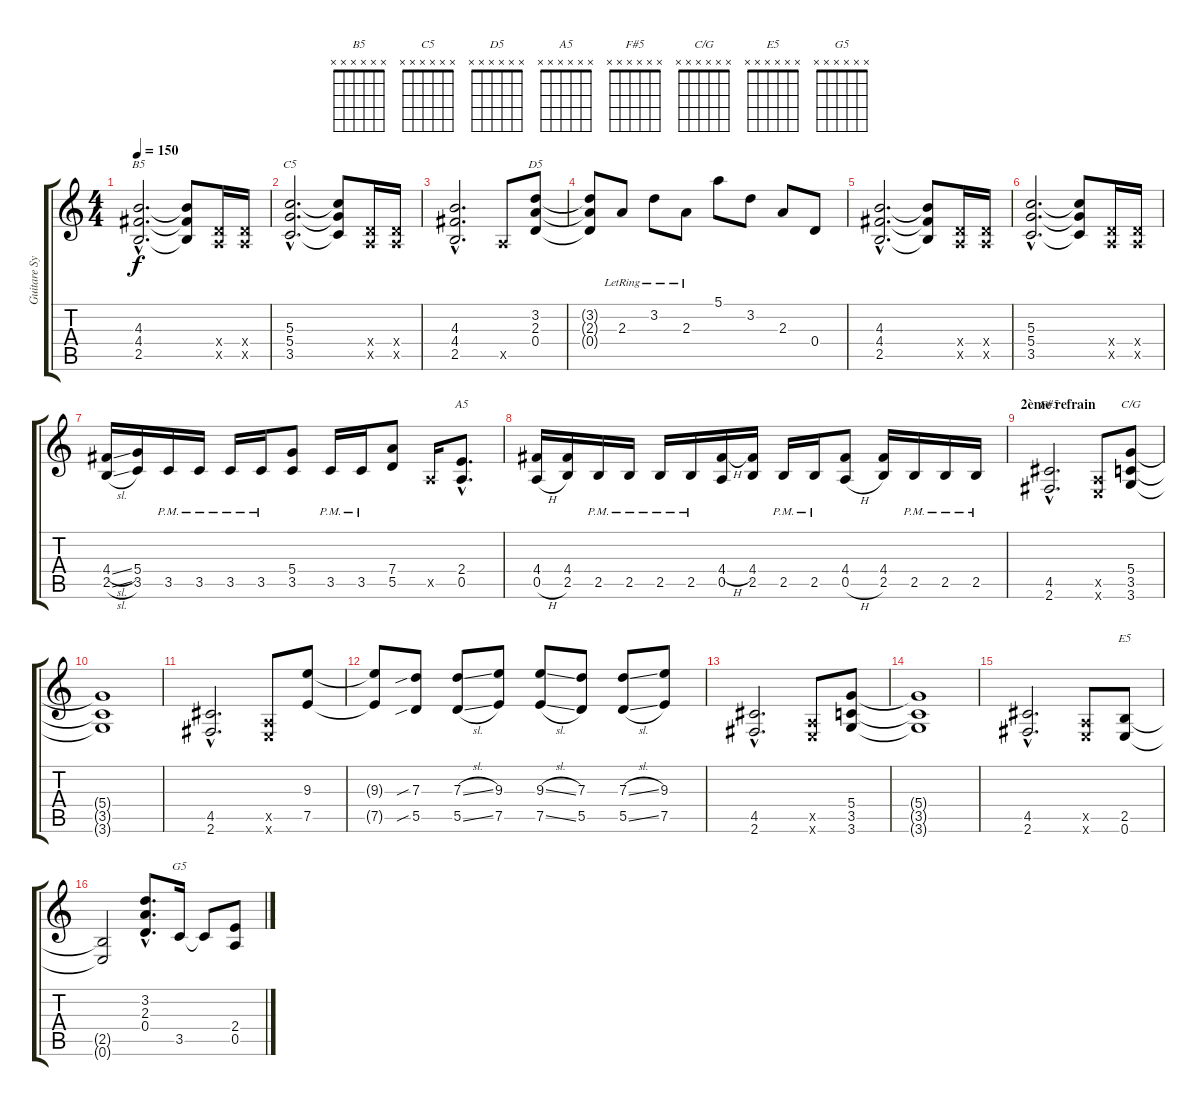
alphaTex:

\track ("Guitare Sylvain" "Guitare Sy") {instrument overdrivenguitar}
\staff {score tabs}
\tuning (E4 B3 G3 D3 A2 E2) {hide}
\chord ("B5" x x x x x x)
\chord ("C5" x x x x x x)
\chord ("D5" x x x x x x)
\chord ("A5" x x x x x x)
\chord ("F#5" x x x x x x)
\chord ("C/G" x x x x x x)
\chord ("E5" x x x x x x)
\chord ("G5" x x x x x x)
\ts (4 4)
\tempo 150
\clef g2
\ks c
(4.3{hac} 4.4{hac} 2.5{hac}).2{d ch "B5" dy f} (4.3{t} 4.4{t} 2.5{t}).8 (0.4{x} 0.5{x}).16 (0.4{x} 0.5{x}).16 |
(5.3{hac} 5.4{hac} 3.5{hac}).2{d ch "C5"} (5.3{t} 5.4{t} 3.5{t}).8 (0.4{x} 0.5{x}).16 (0.4{x} 0.5{x}).16 |
(4.3{hac} 4.4{hac} 2.5{hac}).2{d} 0.5{x}.8 (3.2 2.3 0.4).8{ch "D5"} |
(3.2{t} 2.3{t} 0.4{t}).8 2.3{lr}.8 3.2{lr}.8 2.3{lr}.8 5.1.8 3.2.8 2.3.8 0.4.8 |
(4.3{hac} 4.4{hac} 2.5{hac}).2{d} (4.3{t} 4.4{t} 2.5{t}).8 (0.4{x} 0.5{x}).16 (0.4{x} 0.5{x}).16 |
(5.3{hac} 5.4{hac} 3.5{hac}).2{d} (5.3{t} 5.4{t} 3.5{t}).8 (0.4{x} 0.5{x}).16 (0.4{x} 0.5{x}).16 |
(4.4{sl} 2.5{sl}).16 (5.4 3.5).16 3.5{pm}.16 3.5{pm}.16 3.5{pm}.16 3.5{pm}.16 (5.4 3.5).8 3.5{pm}.16 3.5{pm}.16 (7.4 5.5).8 0.5{x}.16 (2.4{hac} 0.5{hac}).8{d ch "A5"} |
(4.4 0.5{h}).16 (4.4 2.5).16 2.5{pm}.16 2.5{pm}.16 2.5{pm}.16 2.5{pm}.16 (4.4{h} 0.5).16 (4.4 2.5).16 2.5{pm}.16 2.5{pm}.16 (4.4 0.5{h}).8 (4.4 2.5).16 2.5{pm}.16 2.5{pm}.16 2.5{pm}.16 |
\section ("" "2ème refrain")
(4.5{hac} 2.6{hac}).2{d ch "F#5"} (0.5{x} 0.6{x}).8 (5.4 3.5 3.6).8{ch "C/G"} |
(5.4{t} 3.5{t} 3.6{t}).1 |
(4.5{hac} 2.6{hac}).2{d} (0.5{x} 0.6{x}).8 (9.3 7.5).8 |
(9.3{t} 7.5{t}).8 (7.3{sib} 5.5{sib}).8 (7.3{sl} 5.5{sl}).8 (9.3 7.5).8 (9.3{sl} 7.5{sl}).8 (7.3 5.5).8 (7.3{sl} 5.5{sl}).8 (9.3 7.5).8 |
(4.5{hac} 2.6{hac}).2{d} (0.5{x} 0.6{x}).8 (5.4 3.5 3.6).8 |
(5.4{t} 3.5{t} 3.6{t}).1 |
(4.5{hac} 2.6{hac}).2{d} (0.5{x} 0.6{x}).8 (2.5 0.6).8{ch "E5"} |
(2.5{t} 0.6{t}).2 (3.2{hac} 2.3{hac} 0.4{hac}).8{d} 3.5.16{ch "G5"} 3.5{t}.8 (2.4 0.5).8
